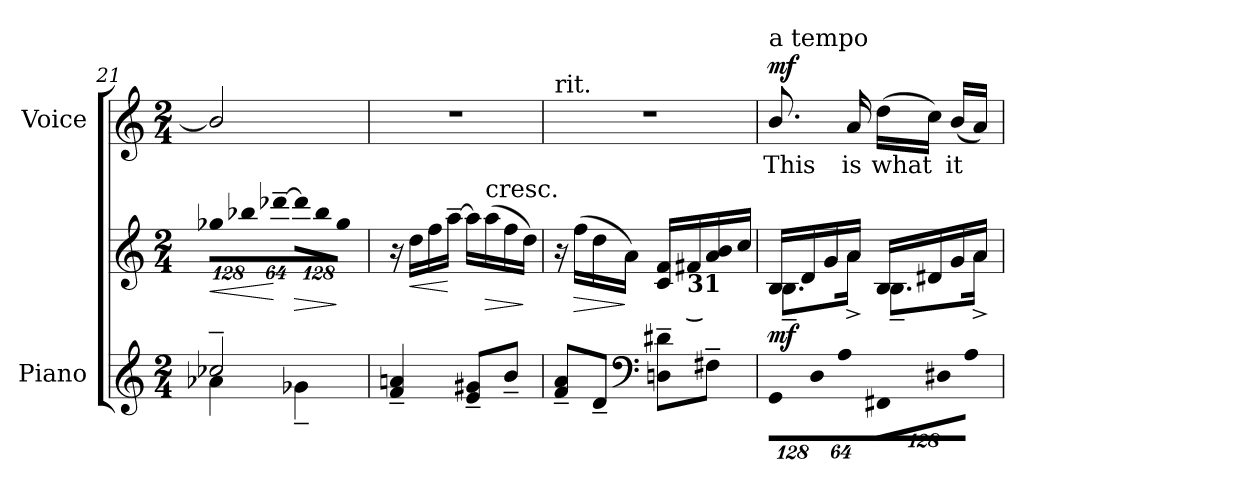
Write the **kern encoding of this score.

**kern	**kern	**dynam	**kern	**text	**dynam
*part2	*part2	*part2	*part1	*part1	*part1
*staff3	*staff2	*staff2/3	*staff1	*staff1	*staff1
*I"Piano	*	*	*I"Voice	*	*
*I'Pno.	*	*	*I'Voice	*	*
!!LO:LB:g=z
*clefG2	*clefG2	*	*clefG2	*	*
*k[]	*k[]	*	*k[]	*	*
*M2/4	*M2/4	*	*M2/4	*	*
=21	=21	=21	=21	=21	=21
*^	*	*	*	*	*
*	*	*Xbrackettup	*	*	*	*
!	!	!LO:N:vis=8	!LO:HP:b	!	!	!
2cc-X~i/	4a-Xi\	1024%85gg-Xi\L	<	2b-i/]	.	.
!	!	!LO:N:vis=8	!	!	!	!
.	.	1024%85bb-Xi\	.	.	.	.
!	!	!LO:N:vis=8	!	!	!	!
.	.	[>512%43ddd-X~i\J	[	.	.	.
!	!	!LO:N:vis=8	!LO:HP:b	!	!	!
.	4g-X~i\	1024%85ddd-i\L]	>	.	.	.
!	!	!LO:N:vis=8	!	!	!	!
.	.	1024%85bb-i\	.	.	.	.
!	!	!LO:N:vis=8	!	!	!	!
.	.	512%43gg-i\J	]	.	.	.
*v	*v	*	*	*	*	*
=22	=22	=22	=22	=22	=22
!	!	!	!LO:N:vis=1	!	!
4fi/~ 4ani~	16r	.	2r	.	.
!	!	!LO:HP:b	!	!	!
.	16ddi\LL	<	.	.	.
.	16ffi\	.	.	.	.
.	[>16aa~i\JJ	[	.	.	.
8ei/~ 8g#Xi~L	16aai\LL]	.	.	.	.
!	!LO:TX:a:t=cresc.	!	!	!	!
!	!	!LO:HP:b	!	!	!
.	(16aai\	>	.	.	.
8b~i/J	16ffi\	.	.	.	.
.	16ddi\JJ)	]	.	.	.
=23	=23	=23	=23	=23	=23
!	!	!	!LO:TX:t=rit.	!	!
!	!	!	!LO:N:vis=1	!	!
8fi/~ 8ai~L	16r	.	2r	.	.
!	!	!LO:HP:b	!	!	!
.	(16ffi\LL	>	.	.	.
8d~i/J	16ddi\	.	.	.	.
.	16ai\JJ)	]	.	.	.
*clefF4	*	*	*	*	*
8Dni\~ 8d#Xi~L	16ci/ 16fiLL	.	.	.	.
!	!LO:TX:b:B:t=31	!	!	!	!
!	!LO:TX:b:B:t=‿	!	!	!	!
.	16f#Xi/	.	.	.	.
8F#X~i\J	16ai/ 16bi	.	.	.	.
.	16cci/JJ	.	.	.	.
!!LO:PB:g=z
=24	=24	=24	=24	=24	=24
*Xbrackettup	*	*	*	*	*
!LO:N:vis=8	!	!	!	!	!
*	*^	*	*	*	*
!	!	!	!	!LO:TX:a:t=a tempo	!	!
!	!	!	!	!	!LO:LY:b:color=#000000	!
1024%85GGi\L	16Bi/LL	8.B~i\L	mf	8.bi/	This	mf
.	16di/	.	.	.	.	.
!LO:N:vis=8	!	!	!	!	!	!
1024%85Di\	.	.	.	.	.	.
.	16gi/	.	.	.	.	.
!LO:N:vis=8	!	!	!	!	!	!
512%43Ai\J	.	.	.	.	.	.
!	!	!	!	!	!LO:LY:b:color=#000000	!
.	16ai/JJ	16a^i\Jk	.	16ai/	is	.
!LO:N:vis=8	!	!	!	!	!	!
!	!	!	!	!	!LO:LY:b:color=#000000	!
1024%85FF#Xi\L	16Bi/LL	8.B~i\L	.	(16ddi\LL	what	.
.	16d#Xi/	.	.	16cci\JJ)	.	.
!LO:N:vis=8	!	!	!	!	!	!
1024%85D#Xi\	.	.	.	.	.	.
!	!	!	!	!	!LO:LY:b:color=#000000	!
.	16gi/	.	.	(16bi/LL	it	.
!LO:N:vis=8	!	!	!	!	!	!
512%43Ai\J	.	.	.	.	.	.
.	16ai/JJ	16a^i\Jk	.	16ai/JJ)	.	.
*	*v	*v	*	*	*	*
=	=	=	=	=	=
*-	*-	*-	*-	*-	*-
